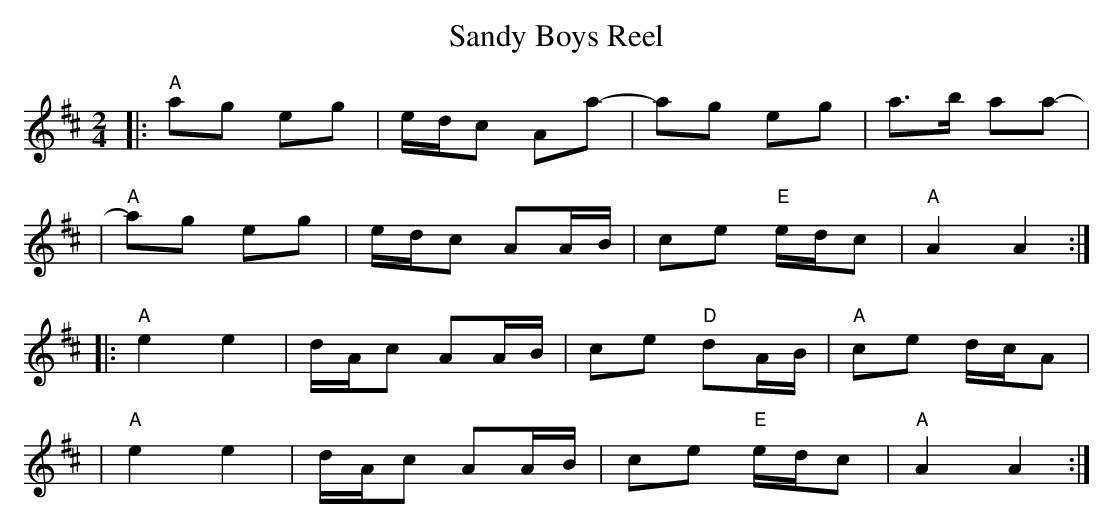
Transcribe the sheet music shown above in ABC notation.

X:1
T: Sandy Boys Reel
M: 2/4
L: 1/8
K: Amix
|: "A"ag eg | e/d/c Aa- | ag eg | a>b aa- |
|  "A"ag eg | e/d/c AA/B/ | ce "E"e/d/c | "A"A2A2 :|
|: "A"e2 e2 | d/A/c AA/B/ | ce "D"dA/B/ | "A"ce d/c/A |
|  "A"e2 e2 | d/A/c AA/B/ | ce "E"e/d/c | "A"A2 A2 :|
